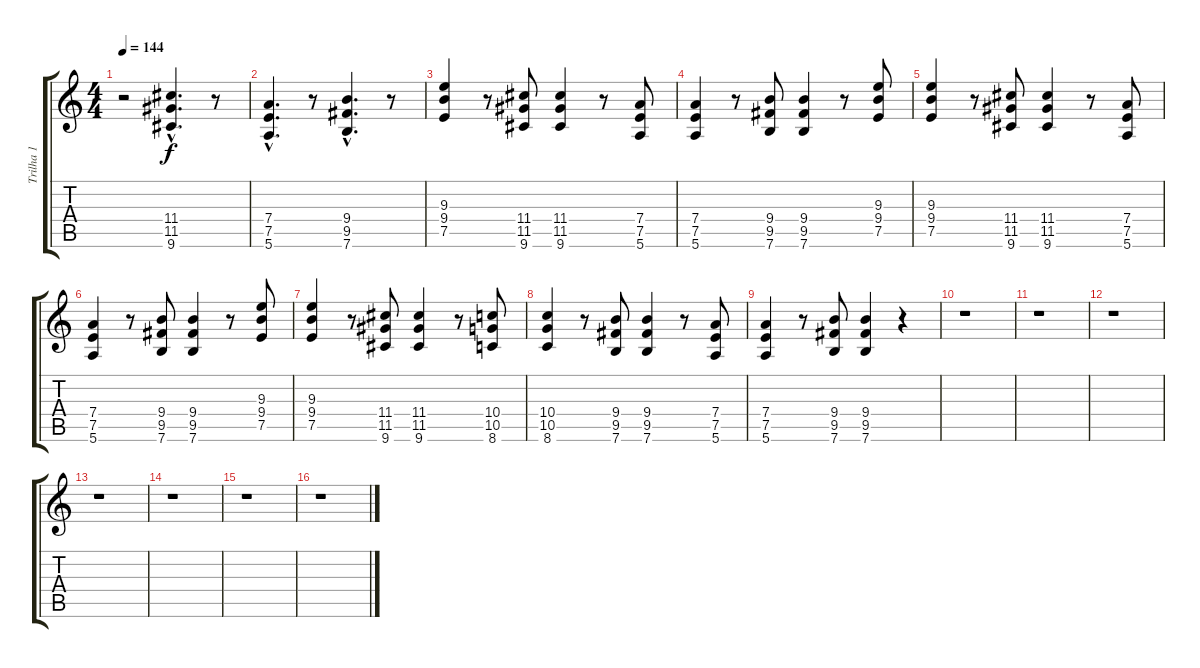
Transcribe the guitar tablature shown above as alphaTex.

\track ("Trilha 1" "Trilha 1") {instrument acousticguitarsteel}
\staff {score tabs}
\tuning (E4 B3 G3 D3 A2 E2) {hide}
\ts (4 4)
\tempo 144
\clef g2
\ks c
r.2{dy f instrument acousticguitarsteel} (11.4{hac} 11.5{hac} 9.6{hac}).4{d} r.8 |
(7.4{hac} 7.5{hac} 5.6{hac}).4{d} r.8 (9.4{hac} 9.5{hac} 7.6{hac}).4{d} r.8 |
(9.3 9.4 7.5).4 r.8 (11.4 11.5 9.6).8 (11.4 11.5 9.6).4 r.8 (7.4 7.5 5.6).8 |
(7.4 7.5 5.6).4 r.8 (9.4 9.5 7.6).8 (9.4 9.5 7.6).4 r.8 (9.3 9.4 7.5).8 |
(9.3 9.4 7.5).4 r.8 (11.4 11.5 9.6).8 (11.4 11.5 9.6).4 r.8 (7.4 7.5 5.6).8 |
(7.4 7.5 5.6).4 r.8 (9.4 9.5 7.6).8 (9.4 9.5 7.6).4 r.8 (9.3 9.4 7.5).8 |
(9.3 9.4 7.5).4 r.8 (11.4 11.5 9.6).8 (11.4 11.5 9.6).4 r.8 (10.4 10.5 8.6).8 |
(10.4 10.5 8.6).4 r.8 (9.4 9.5 7.6).8 (9.4 9.5 7.6).4 r.8 (7.4 7.5 5.6).8 |
(7.4 7.5 5.6).4 r.8 (9.4 9.5 7.6).8 (9.4 9.5 7.6).4 r.4 |
r.1 |
r.1 |
r.1 |
r.1 |
r.1 |
r.1 |
r.1
